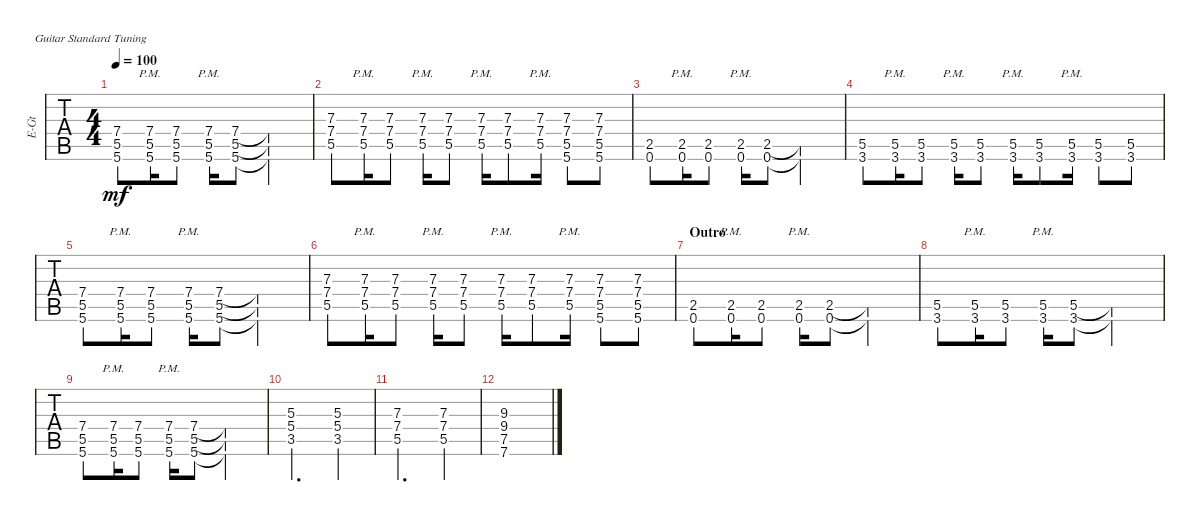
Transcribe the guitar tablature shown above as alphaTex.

\defaultSystemsLayout 4
\bracketExtendMode groupsimilarinstruments
\otherSystemsTrackNameOrientation horizontal
\track ("David" "E-Gt") {instrument distortionguitar}
\staff {tabs}
\tuning (E4 B3 G3 D3 A2 E2)
\ts (4 4)
\tempo 100
\clef g2
\ks c
(5.6 5.5 7.4).8{dy mf} (7.4{pm} 5.5{pm} 5.6{pm}).16 (5.5 7.4 5.6).8 (5.5{pm} 7.4{pm} 5.6{pm}).16 (7.4 5.5 5.6).8 (7.4{t} 5.5{t} 5.6{t}).2 |
(7.4 7.3 5.5).8 (7.4{pm} 7.3{pm} 5.5{pm}).16 (7.3 7.4 5.5).8 (7.3{pm} 7.4{pm} 5.5{pm}).16 (7.3 7.4 5.5).8 (7.4{pm} 7.3{pm} 5.5{pm}).16 (7.3 7.4 5.5).8 (7.4{pm} 7.3{pm} 5.5{pm}).16 (7.3 7.4 5.5 5.6).8 (7.3 7.4 5.5 5.6).8 |
(0.6 2.5).8 (0.6{pm} 2.5{pm}).16 (0.6 2.5).8 (0.6{pm} 2.5{pm}).16 (0.6 2.5).8 (0.6{t} 2.5{t}).2 |
(3.6 5.5).8 (3.6{pm} 5.5{pm}).16 (3.6 5.5).8 (3.6{pm} 5.5{pm}).16 (3.6 5.5).8 (3.6{pm} 5.5{pm}).16 (3.6 5.5).8 (3.6{pm} 5.5{pm}).16 (3.6 5.5).8 (3.6 5.5).8 |
(5.6 5.5 7.4).8 (7.4{pm} 5.5{pm} 5.6{pm}).16 (5.5 7.4 5.6).8 (5.5{pm} 7.4{pm} 5.6{pm}).16 (7.4 5.5 5.6).8 (7.4{t} 5.5{t} 5.6{t}).2 |
(7.4 7.3 5.5).8 (7.4{pm} 7.3{pm} 5.5{pm}).16 (7.3 7.4 5.5).8 (7.3{pm} 7.4{pm} 5.5{pm}).16 (7.3 7.4 5.5).8 (7.4{pm} 7.3{pm} 5.5{pm}).16 (7.3 7.4 5.5).8 (7.4{pm} 7.3{pm} 5.5{pm}).16 (7.3 7.4 5.5 5.6).8 (7.3 7.4 5.5 5.6).8 |
\section ("" "Outro")
(0.6 2.5).8 (0.6{pm} 2.5{pm}).16 (0.6 2.5).8 (0.6{pm} 2.5{pm}).16 (0.6 2.5).8 (0.6{t} 2.5{t}).2 |
(3.6 5.5).8 (3.6{pm} 5.5{pm}).16 (3.6 5.5).8 (3.6{pm} 5.5{pm}).16 (3.6 5.5).8 (3.6{t} 5.5{t}).2 |
(5.6 5.5 7.4).8 (7.4{pm} 5.5{pm} 5.6{pm}).16 (5.5 7.4 5.6).8 (5.5{pm} 7.4{pm} 5.6{pm}).16 (7.4 5.5 5.6).8 (7.4{t} 5.5{t} 5.6{t}).2 |
(3.5 5.4 5.3).2{d} (3.5 5.4 5.3).4 |
(5.5 7.4 7.3).2{d} (5.5 7.4 7.3).4 |
(7.5 9.4 9.3 7.6).1
